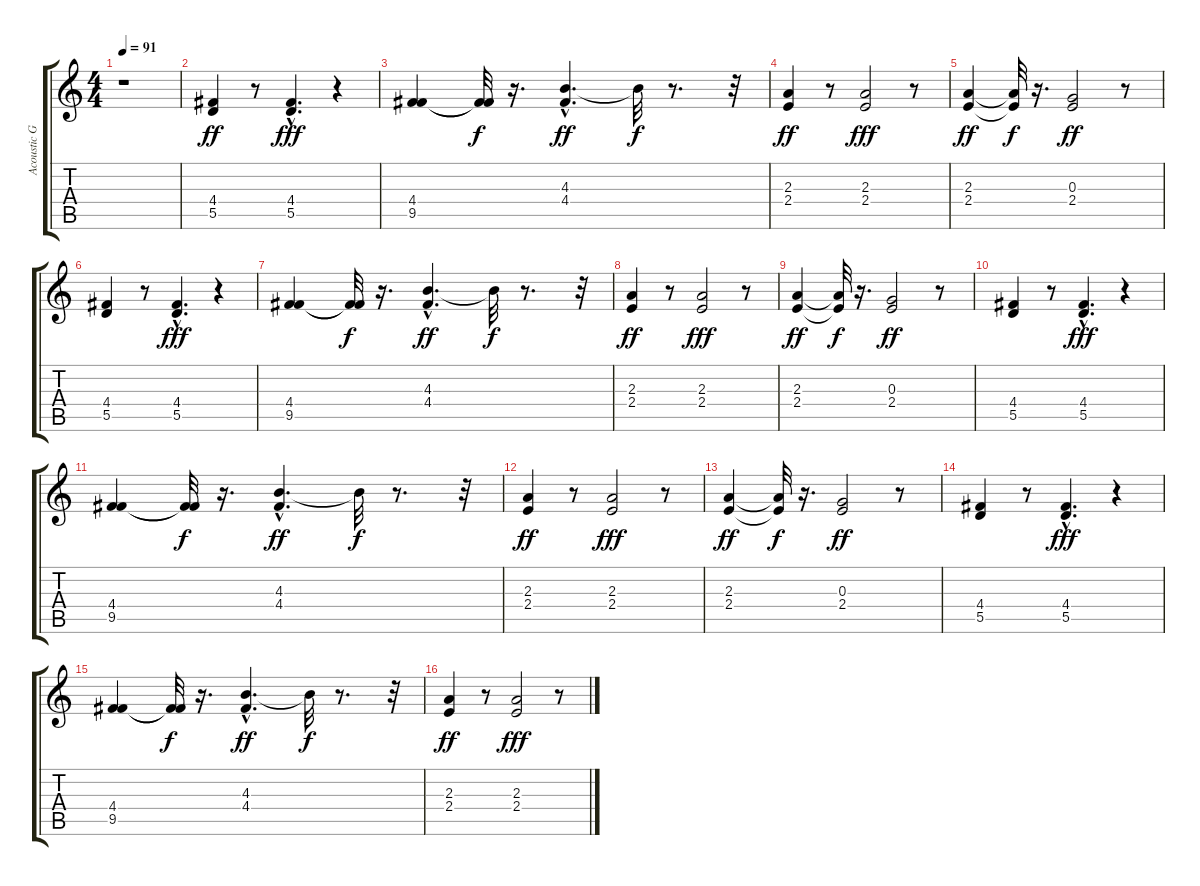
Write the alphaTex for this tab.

\track ("Acoustic Guitar II" "Acoustic G") {instrument acousticguitarsteel}
\staff {score tabs}
\tuning (E4 B3 G3 D3 A2 E2) {hide}
\ts (4 4)
\tempo 91
\clef g2
\ks c
r.1{dy ff instrument acousticguitarsteel} |
(4.4 5.5).4 r.8 (4.4{hac} 5.5).4{d dy fff} r.4 |
(4.4 9.5).4 (4.4{t} 9.5{t}).32{dy f} r.16{d} (4.3{hac} 4.4{hac}).4{d dy ff} 4.3{t}.32{dy f} r.8{d} r.32 |
(2.3 2.4).4{dy ff} r.8 (2.3 2.4).2{dy fff} r.8 |
(2.3 2.4).4{dy ff} (2.3{t} 2.4{t}).32{dy f} r.16{d} (0.3 2.4).2{dy ff} r.8 |
(4.4 5.5).4 r.8 (4.4{hac} 5.5).4{d dy fff} r.4 |
(4.4 9.5).4 (4.4{t} 9.5{t}).32{dy f} r.16{d} (4.3{hac} 4.4{hac}).4{d dy ff} 4.3{t}.32{dy f} r.8{d} r.32 |
(2.3 2.4).4{dy ff} r.8 (2.3 2.4).2{dy fff} r.8 |
(2.3 2.4).4{dy ff} (2.3{t} 2.4{t}).32{dy f} r.16{d} (0.3 2.4).2{dy ff} r.8 |
(4.4 5.5).4 r.8 (4.4{hac} 5.5).4{d dy fff} r.4 |
(4.4 9.5).4 (4.4{t} 9.5{t}).32{dy f} r.16{d} (4.3{hac} 4.4{hac}).4{d dy ff} 4.3{t}.32{dy f} r.8{d} r.32 |
(2.3 2.4).4{dy ff} r.8 (2.3 2.4).2{dy fff} r.8 |
(2.3 2.4).4{dy ff} (2.3{t} 2.4{t}).32{dy f} r.16{d} (0.3 2.4).2{dy ff} r.8 |
(4.4 5.5).4 r.8 (4.4{hac} 5.5).4{d dy fff} r.4 |
(4.4 9.5).4 (4.4{t} 9.5{t}).32{dy f} r.16{d} (4.3{hac} 4.4{hac}).4{d dy ff} 4.3{t}.32{dy f} r.8{d} r.32 |
(2.3 2.4).4{dy ff} r.8 (2.3 2.4).2{dy fff} r.8
